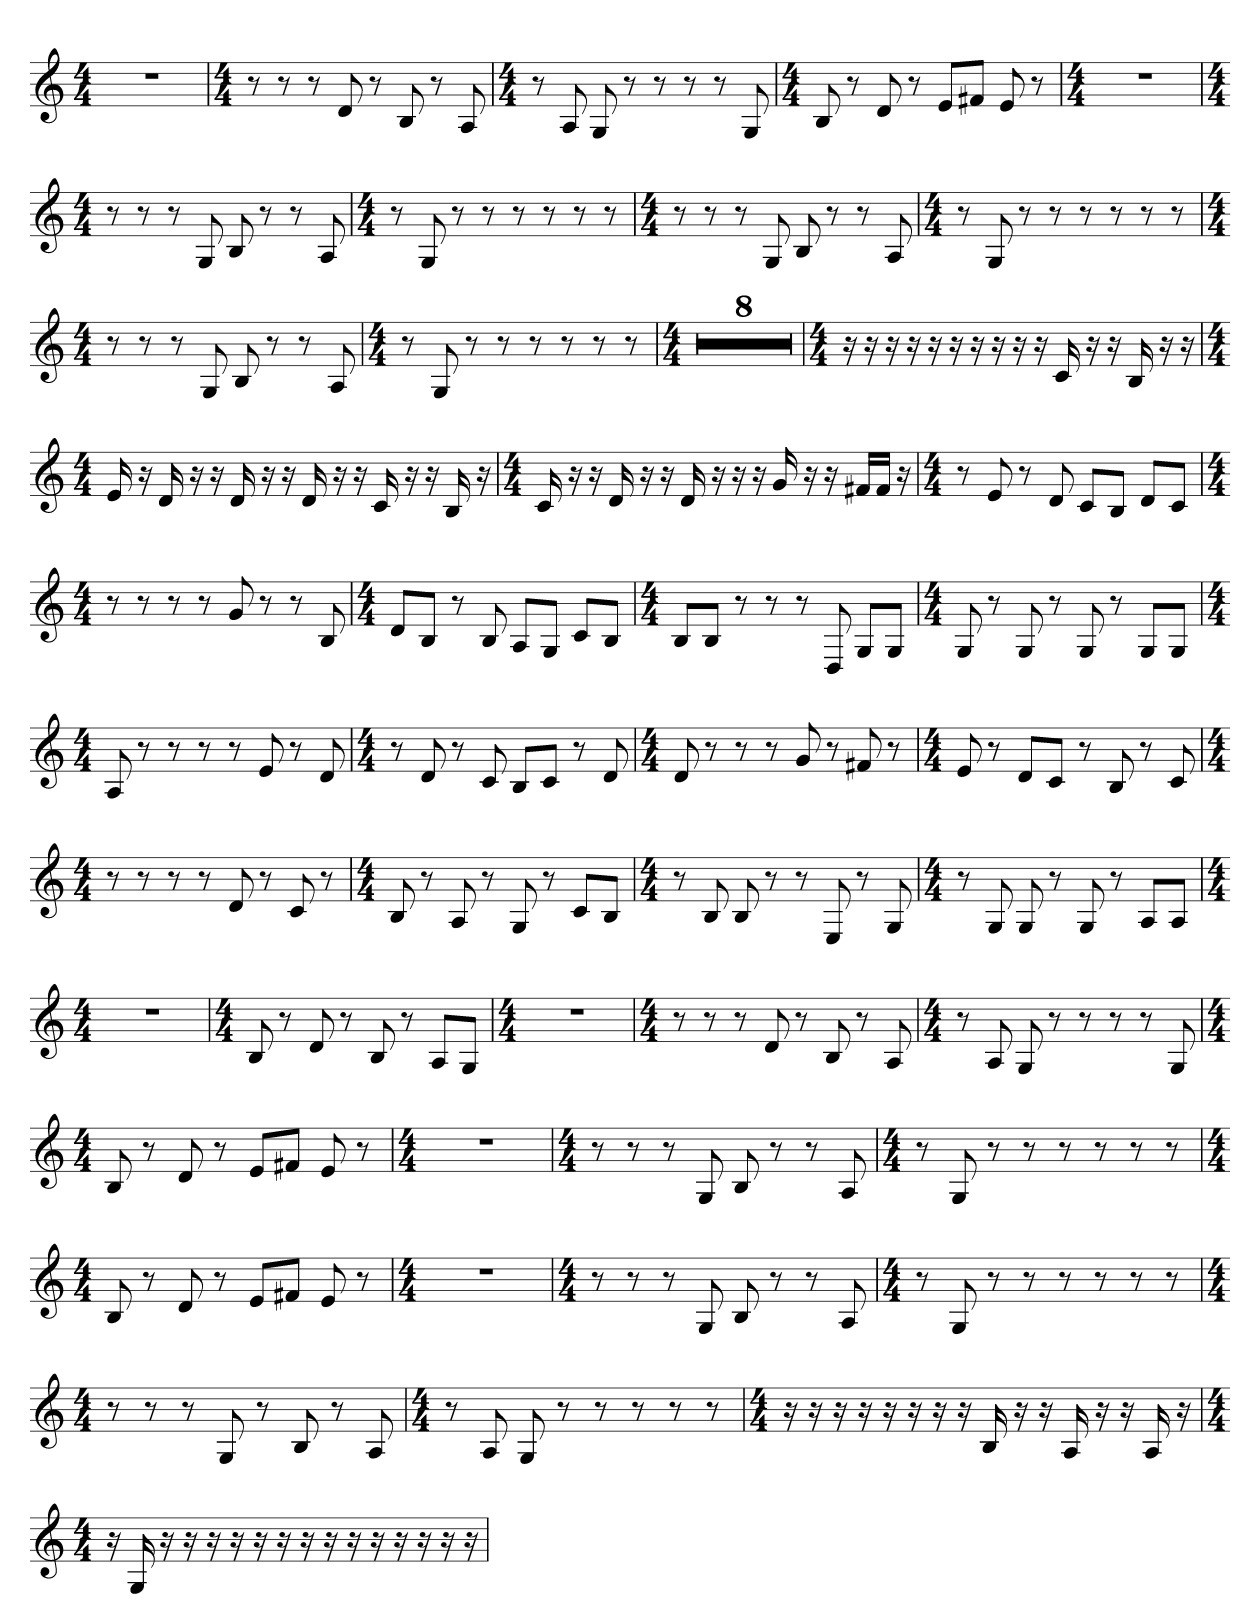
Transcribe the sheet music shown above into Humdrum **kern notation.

**kern
*part1
*staff1
*M4/4
=
1r
=
*M4/4
8r
8r
8r
8d
8r
8B
8r
8A
=
*M4/4
8r
8A
8G
8r
8r
8r
8r
8G
=
*M4/4
8B
8r
8d
8r
8eL
8f#XJ
8e
8r
=
*M4/4
1r
=
*M4/4
8r
8r
8r
8G
8B
8r
8r
8A
=
*M4/4
8r
8G
8r
8r
8r
8r
8r
8r
=
*M4/4
8r
8r
8r
8G
8B
8r
8r
8A
=
*M4/4
8r
8G
8r
8r
8r
8r
8r
8r
=
*M4/4
8r
8r
8r
8G
8B
8r
8r
8A
=
*M4/4
8r
8G
8r
8r
8r
8r
8r
8r
=
*M4/4
1r
=
*M4/4
1r
=
*M4/4
1r
=
*M4/4
1r
=
*M4/4
1r
=
*M4/4
1r
=
*M4/4
1r
=
*M4/4
1r
=
*M4/4
16r
16r
16r
16r
16r
16r
16r
16r
16r
16r
16c
16r
16r
16B
16r
16r
=
*M4/4
16e
16r
16d
16r
16r
16d
16r
16r
16d
16r
16r
16c
16r
16r
16B
16r
=
*M4/4
16c
16r
16r
16d
16r
16r
16d
16r
16r
16r
16g
16r
16r
16f#XLL
16f#JJ
16r
=
*M4/4
8r
8e
8r
8d
8cL
8BJ
8dL
8cJ
=
*M4/4
8r
8r
8r
8r
8g
8r
8r
8B
=
*M4/4
8dL
8BJ
8r
8B
8AL
8GJ
8cL
8BJ
=
*M4/4
8BL
8BJ
8r
8r
8r
8D
8GL
8GJ
=
*M4/4
8G
8r
8G
8r
8G
8r
8GL
8GJ
=
*M4/4
8A
8r
8r
8r
8r
8e
8r
8d
=
*M4/4
8r
8d
8r
8c
8BL
8cJ
8r
8d
=
*M4/4
8d
8r
8r
8r
8g
8r
8f#X
8r
=
*M4/4
8e
8r
8dL
8cJ
8r
8B
8r
8c
=
*M4/4
8r
8r
8r
8r
8d
8r
8c
8r
=
*M4/4
8B
8r
8A
8r
8G
8r
8cL
8BJ
=
*M4/4
8r
8B
8B
8r
8r
8E
8r
8G
=
*M4/4
8r
8G
8G
8r
8G
8r
8AL
8AJ
=
*M4/4
1r
=
*M4/4
8B
8r
8d
8r
8B
8r
8AL
8GJ
=
*M4/4
1r
=
*M4/4
8r
8r
8r
8d
8r
8B
8r
8A
=
*M4/4
8r
8A
8G
8r
8r
8r
8r
8G
=
*M4/4
8B
8r
8d
8r
8eL
8f#XJ
8e
8r
=
*M4/4
1r
=
*M4/4
8r
8r
8r
8G
8B
8r
8r
8A
=
*M4/4
8r
8G
8r
8r
8r
8r
8r
8r
=
*M4/4
8B
8r
8d
8r
8eL
8f#XJ
8e
8r
=
*M4/4
1r
=
*M4/4
8r
8r
8r
8G
8B
8r
8r
8A
=
*M4/4
8r
8G
8r
8r
8r
8r
8r
8r
=
*M4/4
8r
8r
8r
8G
8r
8B
8r
8A
=
*M4/4
8r
8A
8G
8r
8r
8r
8r
8r
=
*M4/4
16r
16r
16r
16r
16r
16r
16r
16r
16B
16r
16r
16A
16r
16r
16A
16r
=
*M4/4
16r
16G
16r
16r
16r
16r
16r
16r
16r
16r
16r
16r
16r
16r
16r
16r
=
*-
